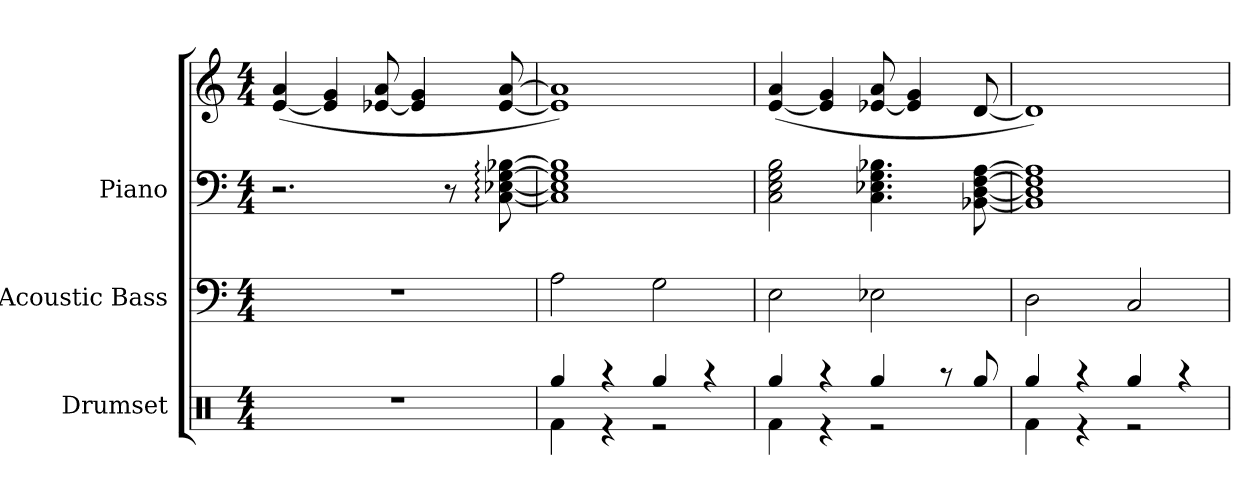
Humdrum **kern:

**kern	**kern	**kern	**kern
*part3	*part2	*part1	*part1
*staff4	*staff3	*staff2	*staff1
*I"Drumset	*I"Acoustic Bass	*I"Piano	*
*I'Drs.	*I'Bass	*I'Pno.	*
*clefX	*clefF4	*clefF4	*clefG2
*	*ITrd7c12	*	*
*k[]	*k[]	*k[]	*k[]
*M4/4	*M4/4	*M4/4	*M4/4
*MM120	*MM120	*MM120	*MM120
=1	=1	=1	=1
1r	1r	2.r	([4e/ 4a/
.	.	.	4e/] 4g/
.	.	.	[8e-X/ 8a/
.	.	.	4e-/] 4g/
.	.	8r	.
.	.	[8C\: [8E-X\: [8G\: [8B-X\:	[8e-/ [8a/
=2	=2	=2	=2
*^	*	*	*
4Rgg/	4Rf\	2AA\	1C] 1E-] 1G] 1B-]	1e-] 1a])
4r	4r	.	.	.
4Rgg/	2r	2GG\	.	.
4r	.	.	.	.
=3	=3	=3	=3	=3
4Rgg/	4Rf\	2EE\	2C\ 2E\ 2G\ 2B\	([4e/ 4a/
4r	4r	.	.	4e/] 4g/
4Rgg/	2r	2EE-X\	4.C\ 4.E-X\ 4.G\ 4.B-X\	[8e-X/ 8a/
.	.	.	.	4e-/] 4g/
8r	.	.	.	.
8Rgg/	.	.	[8BB-X\ [8D\ [8F\ [8A\	[8d/
=4	=4	=4	=4	=4
4Rgg/	4Rf\	2DD\	1BB-] 1D] 1F] 1A]	1d])
4r	4r	.	.	.
4Rgg/	2r	2CC/	.	.
4r	.	.	.	.
*v	*v	*	*	*
=	=	=	=
*-	*-	*-	*-
